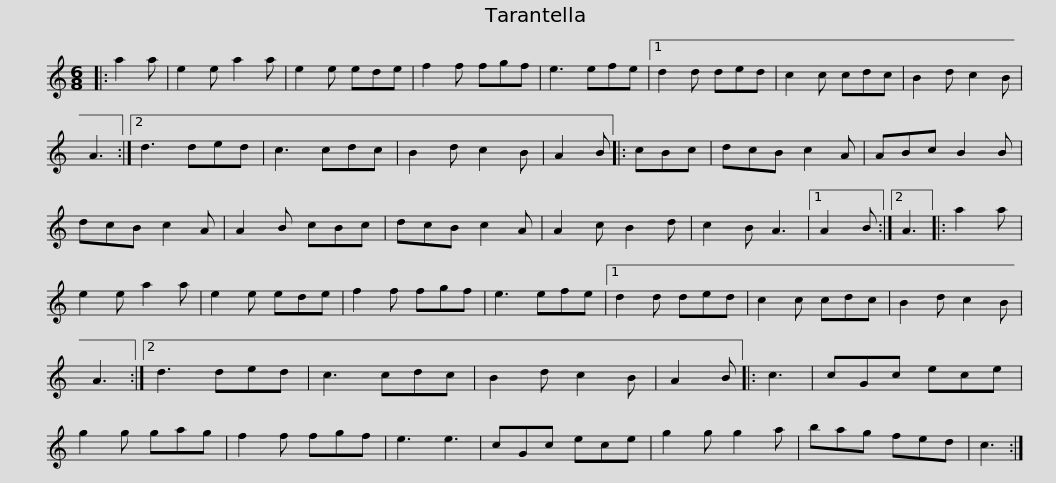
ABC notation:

X:1
L:1/8
M:6/8
I:linebreak $
K:C
V:1 treble
V:1
|: a2 a | e2 e a2 a | e2 e ede | f2 f fgf | e3 efe |1 %5
 d2 d ded | c2 c cdc | B2 d c2 B | A3 :|2 d3 ded |$ %10
 c3 cdc | B2 d c2 B | A2 B |: cBc | dcB c2 A | %15
 ABc B2 B | dcB c2 A | A2 B cBc | dcB c2 A | A2 c B2 d |$ %20
 c2 B A3 |1 A2 B :|2 A3 |: a2 a | e2 e a2 a | %25
 e2 e ede | f2 f fgf | e3 efe |1 d2 d ded | c2 c cdc | %30
 B2 d c2 B |$ A3 :|2 d3 ded | c3 cdc | B2 d c2 B | %35
 A2 B |: c3 | cGc ece | g2 g gag | f2 f fgf | %40
 e3 e3 |$ cGc ece | g2 g g2 a | bag fed | c3 :| %45
